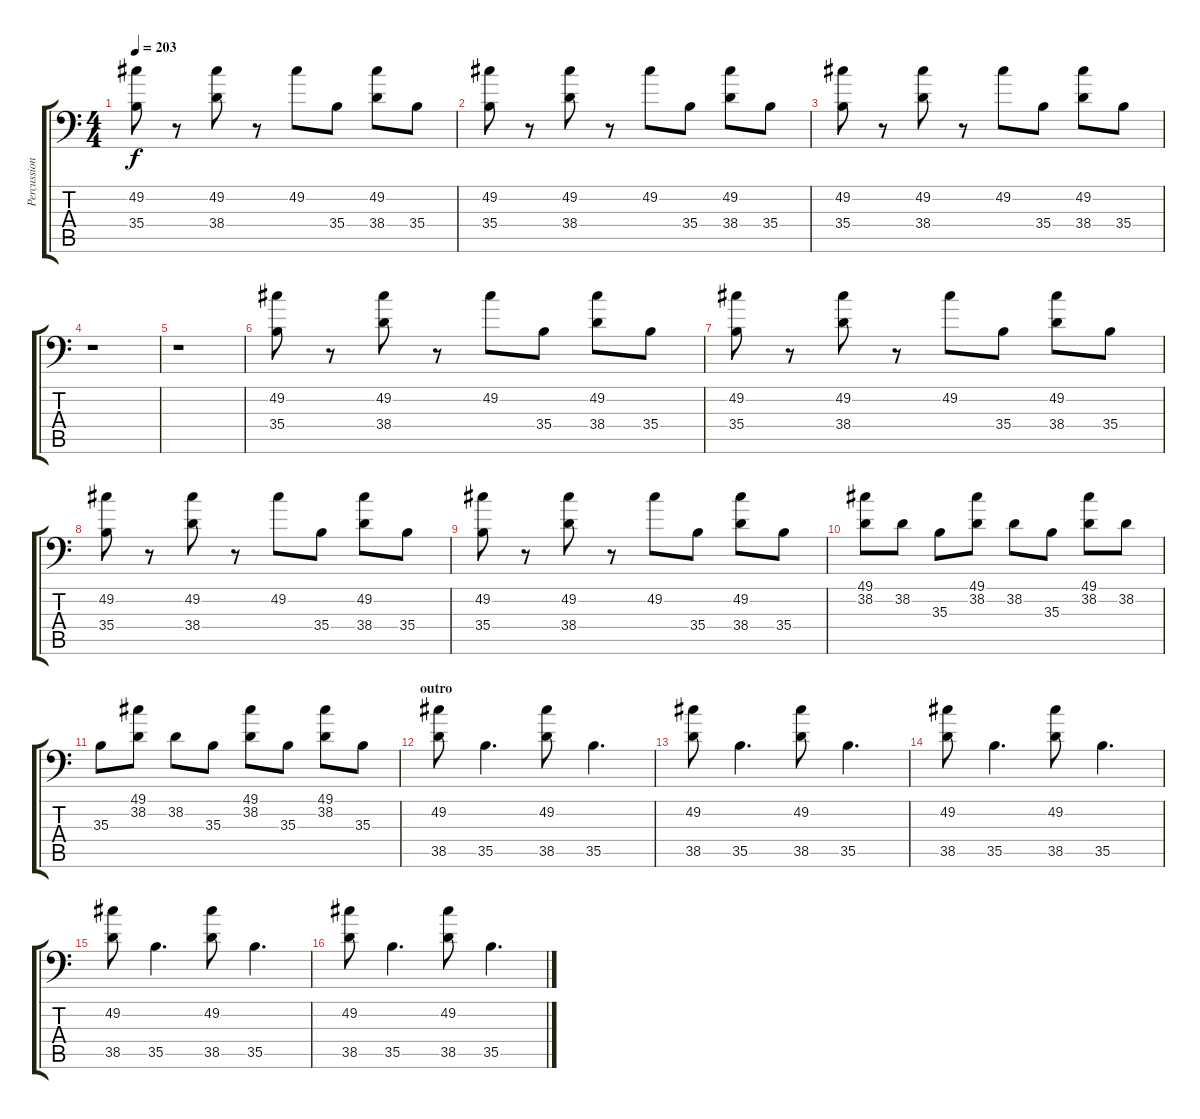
\track ("Percussion" "Percussion") {instrument acousticgrandpiano}
\staff {score tabs}
\tuning (C-1 C-1 C-1 C-1 C-1 C-1) {hide}
\ts (4 4)
\tempo 203
\clef f4
\ks c
(49.2 35.4).8{dy f} r.8 (49.2 38.4).8 r.8 49.2.8 35.4.8 (49.2 38.4).8 35.4.8 |
(49.2 35.4).8 r.8 (49.2 38.4).8 r.8 49.2.8 35.4.8 (49.2 38.4).8 35.4.8 |
(49.2 35.4).8 r.8 (49.2 38.4).8 r.8 49.2.8 35.4.8 (49.2 38.4).8 35.4.8 |
r.1 |
r.1 |
(49.2 35.4).8 r.8 (49.2 38.4).8 r.8 49.2.8 35.4.8 (49.2 38.4).8 35.4.8 |
(49.2 35.4).8 r.8 (49.2 38.4).8 r.8 49.2.8 35.4.8 (49.2 38.4).8 35.4.8 |
(49.2 35.4).8 r.8 (49.2 38.4).8 r.8 49.2.8 35.4.8 (49.2 38.4).8 35.4.8 |
(49.2 35.4).8 r.8 (49.2 38.4).8 r.8 49.2.8 35.4.8 (49.2 38.4).8 35.4.8 |
(49.1 38.2).8 38.2.8 35.3.8 (49.1 38.2).8 38.2.8 35.3.8 (49.1 38.2).8 38.2.8 |
35.3.8 (49.1 38.2).8 38.2.8 35.3.8 (49.1 38.2).8 35.3.8 (49.1 38.2).8 35.3.8 |
\section ("" "outro")
(49.2 38.5).8 35.5.4{d} (49.2 38.5).8 35.5.4{d} |
(49.2 38.5).8 35.5.4{d} (49.2 38.5).8 35.5.4{d} |
(49.2 38.5).8 35.5.4{d} (49.2 38.5).8 35.5.4{d} |
(49.2 38.5).8 35.5.4{d} (49.2 38.5).8 35.5.4{d} |
(49.2 38.5).8 35.5.4{d} (49.2 38.5).8 35.5.4{d}
